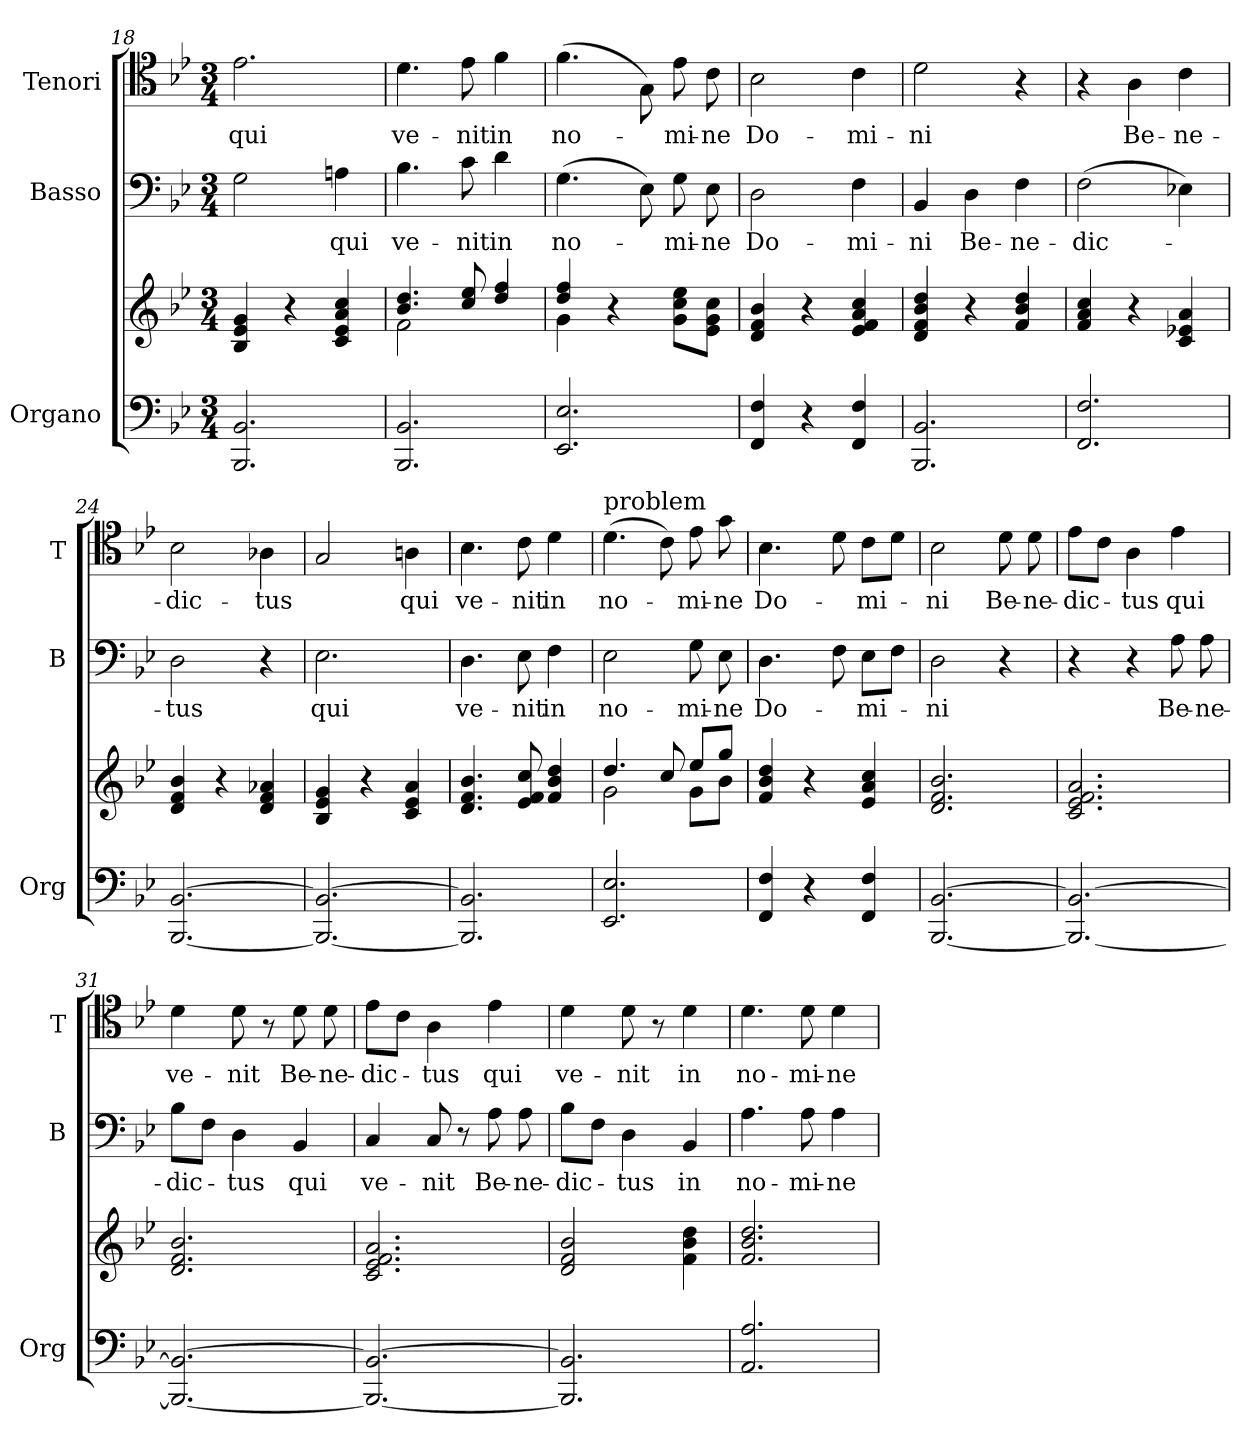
**kern	**kern	**kern	**text	**kern	**text
*part3	*part3	*part2	*part2	*part1	*part1
*staff4	*staff3	*staff2	*staff2	*staff1	*staff1
*I"Organo	*	*I"Basso	*	*I"Tenori	*
*I'Org	*	*I'B	*	*I'T	*
*clefF4	*clefG2	*clefF4	*	*clefC4	*
*k[b-e-]	*k[b-e-]	*k[b-e-]	*	*k[b-e-]	*
*M3/4	*M3/4	*M3/4	*	*M3/4	*
=18	=18	=18	=18	=18	=18
2.BBB-/ 2.BB-/	4B-/ 4e-/ 4g/	2G\	.	2.e-\	qui
.	4r	.	.	.	.
.	4c/ 4e-/ 4a/ 4cc/	4An\	qui	.	.
=19	=19	=19	=19	=19	=19
*	*^	*	*	*	*
2.BBB-/ 2.BB-/	4.b-/ 4.dd/	2f\	4.B-\	ve-	4.d\	ve-
.	8cc/ 8ee-/	.	8c\	-nit	8e-\	-nit
.	4dd/ 4ff/	4ryy	4d\	in	4f\	in
=20	=20	=20	=20	=20	=20	=20
2.EE-/ 2.E-/	4dd/ 4ff/	4g\	(4.G\	no-	(4.f\	no-
.	4r	2ryy	.	.	.	.
.	.	.	8E-\)	.	8G\)	.
.	8g\ 8cc\ 8ee-\L	.	8G\	-mi-	8e-\	-mi-
.	8e-\ 8g\ 8cc\J	.	8E-\	-ne	8c\	-ne
*	*v	*v	*	*	*	*
=21	=21	=21	=21	=21	=21
4FF/ 4F/	4d/ 4f/ 4b-/	2D\	Do-	2B-\	Do-
4r	4r	.	.	.	.
4FF/ 4F/	4e-/ 4f/ 4a/ 4cc/	4F\	-mi-	4c\	-mi-
=22	=22	=22	=22	=22	=22
2.BBB-/ 2.BB-/	4d/ 4f/ 4b-/ 4dd/	4BB-/	-ni	2d\	-ni
.	4r	4D\	Be-	.	.
.	4f/ 4b-/ 4dd/	4F\	-ne-	4r	.
=23	=23	=23	=23	=23	=23
2.FF/ 2.F/	4f/ 4a/ 4cc/	(2F\	-dic-	4r	.
.	4r	.	.	4A\	Be-
.	4c/ 4e-X/ 4a/	4E-X\)	.	4c\	-ne-
=24	=24	=24	=24	=24	=24
[2.BBB-/ [2.BB-/	4d/ 4f/ 4b-/	2D\	-tus	2B-\	-dic-
.	4r	.	.	.	.
.	4d/ 4f/ 4a-X/	4r	.	4A-X\	-tus
=25	=25	=25	=25	=25	=25
2.BBB-_/ 2.BB-_/	4B-/ 4e-/ 4g/	2.E-\	qui	2G/	.
.	4r	.	.	.	.
.	4c/ 4e-/ 4a/	.	.	4An\	qui
=26	=26	=26	=26	=26	=26
2.BBB-]/ 2.BB-]/	4.d/ 4.f/ 4.b-/	4.D\	ve-	4.B-\	ve-
.	8e-/ 8f/ 8cc/	8E-\	-nit	8c\	-nit
.	4f/ 4b-/ 4dd/	4F\	in	4d\	in
=27	=27	=27	=27	=27	=27
*	*^	*	*	*	*
!	!	!	!	!	!LO:TX:a:t=problem	!
2.EE-/ 2.E-/	4.dd/	2g\	2E-\	no-	(4.d\	no-
.	8cc/	.	.	.	8c\)	.
.	8ee-/L	8g\L	8G\	-mi-	8e-\	-mi-
.	8gg/J	8b-\J	8E-\	-ne	8g\	-ne
*	*v	*v	*	*	*	*
=28	=28	=28	=28	=28	=28
4FF/ 4F/	4f/ 4b-/ 4dd/	4.D\	Do-	4.B-\	Do-
4r	4r	.	.	.	.
.	.	8F\	.	8d\	.
4FF/ 4F/	4e-/ 4a/ 4cc/	8E-\L	-mi-	8c\L	-mi-
.	.	8F\J	.	8d\J	.
=29	=29	=29	=29	=29	=29
[2.BBB-/ [2.BB-/	2.d/ 2.f/ 2.b-/	2D\	-ni	2B-\	-ni
.	.	4r	.	8d\	Be-
.	.	.	.	8d\	-ne-
=30	=30	=30	=30	=30	=30
2.BBB-_/ 2.BB-_/	2.c/ 2.e-/ 2.f/ 2.a/	4r	.	8e-\L	-dic-
.	.	.	.	8c\J	.
.	.	4r	.	4A\	-tus
.	.	8A\	Be-	4e-\	qui
.	.	8A\	-ne-	.	.
=31	=31	=31	=31	=31	=31
2.BBB-_/ 2.BB-_/	2.d/ 2.f/ 2.b-/	8B-\L	-dic-	4d\	ve-
.	.	8F\J	.	.	.
.	.	4D\	-tus	8d\	-nit
.	.	.	.	8r	.
.	.	4BB-/	qui	8d\	Be-
.	.	.	.	8d\	-ne-
=32	=32	=32	=32	=32	=32
2.BBB-_/ 2.BB-_/	2.c/ 2.e-/ 2.f/ 2.a/	4C/	ve-	8e-\L	-dic-
.	.	.	.	8c\J	.
.	.	8C/	-nit	4A\	-tus
.	.	8r	.	.	.
.	.	8A\	Be-	4e-\	qui
.	.	8A\	-ne-	.	.
=33	=33	=33	=33	=33	=33
2.BBB-]/ 2.BB-]/	2d/ 2f/ 2b-/	8B-\L	-dic-	4d\	ve-
.	.	8F\J	.	.	.
.	.	4D\	-tus	8d\	-nit
.	.	.	.	8r	.
.	4f\ 4b-\ 4dd\	4BB-/	in	4d\	in
=34	=34	=34	=34	=34	=34
2.AA/ 2.A/	2.f/ 2.b-/ 2.dd/	4.A\	no-	4.d\	no-
.	.	8A\	-mi-	8d\	-mi-
.	.	4A\	-ne	4d\	-ne
=	=	=	=	=	=
*-	*-	*-	*-	*-	*-
